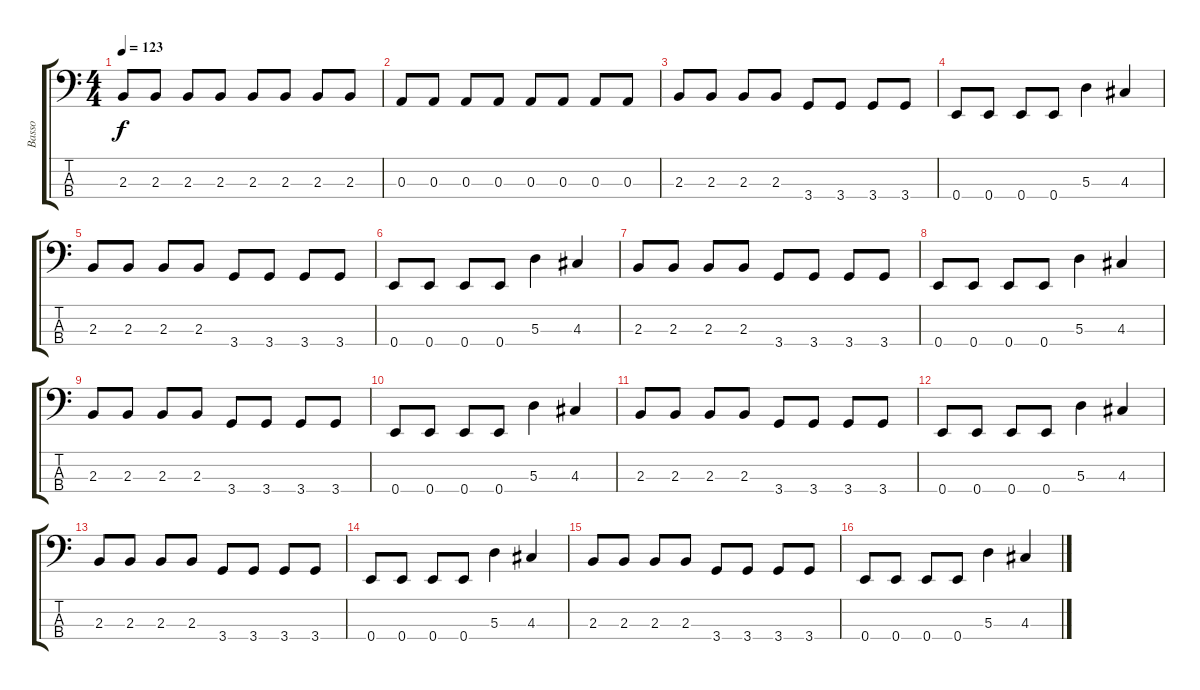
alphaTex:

\track ("Basso" "Basso") {instrument electricbassfinger}
\staff {score tabs}
\tuning (G2 D2 A1 E1) {hide}
\ts (4 4)
\tempo 123
\clef f4
\ks c
2.3.8{dy f} 2.3.8 2.3.8 2.3.8 2.3.8 2.3.8 2.3.8 2.3.8 |
0.3.8 0.3.8 0.3.8 0.3.8 0.3.8 0.3.8 0.3.8 0.3.8 |
2.3.8 2.3.8 2.3.8 2.3.8 3.4.8 3.4.8 3.4.8 3.4.8 |
0.4.8 0.4.8 0.4.8 0.4.8 5.3.4 4.3.4 |
2.3.8 2.3.8 2.3.8 2.3.8 3.4.8 3.4.8 3.4.8 3.4.8 |
0.4.8 0.4.8 0.4.8 0.4.8 5.3.4 4.3.4 |
2.3.8 2.3.8 2.3.8 2.3.8 3.4.8 3.4.8 3.4.8 3.4.8 |
0.4.8 0.4.8 0.4.8 0.4.8 5.3.4 4.3.4 |
2.3.8 2.3.8 2.3.8 2.3.8 3.4.8 3.4.8 3.4.8 3.4.8 |
0.4.8 0.4.8 0.4.8 0.4.8 5.3.4 4.3.4 |
2.3.8 2.3.8 2.3.8 2.3.8 3.4.8 3.4.8 3.4.8 3.4.8 |
0.4.8 0.4.8 0.4.8 0.4.8 5.3.4 4.3.4 |
2.3.8 2.3.8 2.3.8 2.3.8 3.4.8 3.4.8 3.4.8 3.4.8 |
0.4.8 0.4.8 0.4.8 0.4.8 5.3.4 4.3.4 |
2.3.8 2.3.8 2.3.8 2.3.8 3.4.8 3.4.8 3.4.8 3.4.8 |
0.4.8 0.4.8 0.4.8 0.4.8 5.3.4 4.3.4
